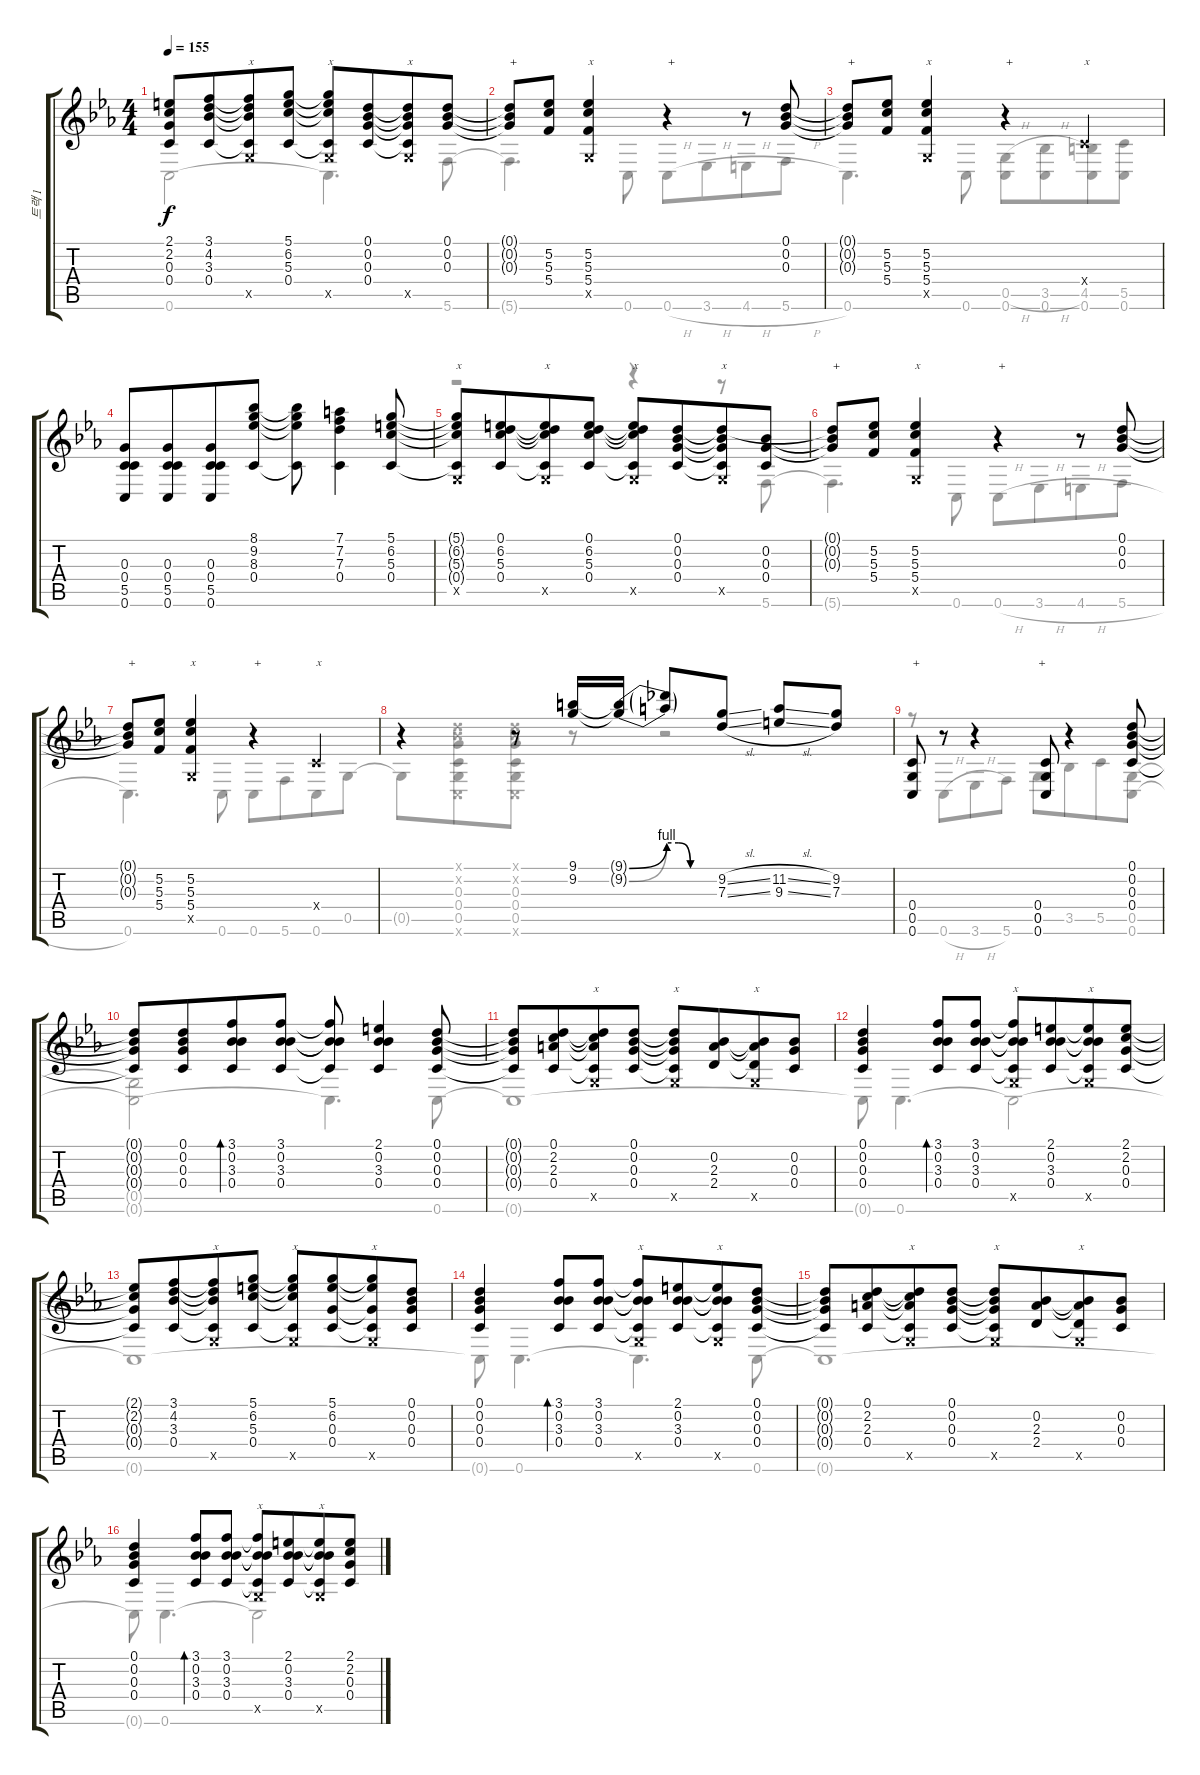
\track ("트랙 1" "트랙 1") {instrument acousticguitarsteel}
\staff {score tabs}
\tuning (D4 Bb3 G3 C3 G2 C2) {hide}
\voice
\ts (4 4)
\tempo 155
\clef g2
\ks eb
(2.1{t} 2.2{t} 0.3{t} 0.4{t}).8{dy f} (3.1 4.2 3.3 0.4).8{beam merge} (3.1{t} 4.2{t} 3.3{t} 0.4{t} 0.5{x}).8{txt "x"} (5.1 6.2 5.3 0.4).8 (5.1{t} 6.2{t} 5.3{t} 0.4{t} 0.5{x}).8{txt "x" beam merge} (0.1 0.2 0.3 0.4).8{beam merge} (0.1{t} 0.2{t} 0.3{t} 0.4{t} 0.5{x}).8{txt "x"} (0.1 0.2 0.3).8 |
(0.1{t} 0.2{t} 0.3{t}).8{txt "+"} (5.2 5.3 5.4).8 (5.2 5.3 5.4 0.5{x}).4{txt "x"} r.4{txt "+"} r.8 (0.1 0.2 0.3).8 |
(0.1{t} 0.2{t} 0.3{t}).8{txt "+"} (5.2 5.3 5.4).8 (5.2 5.3 5.4 0.5{x}).4{txt "x"} r.4{txt "+"} 0.4{x}.4{txt "x"} |
(0.3 0.4 5.5 0.6).8 (0.3 0.4 5.5 0.6).8{beam merge} (0.3 0.4 5.5 0.6).8 (8.1 9.2 8.3 0.4).8 (8.1{t} 9.2{t} 8.3{t} 0.4{t}).8 (7.1 7.2 7.3 0.4).4 (5.1 6.2 5.3 0.4).8 |
(5.1{t} 6.2{t} 5.3{t} 0.4{t} 0.5{x}).8{txt "x"} (0.1 6.2 5.3 0.4).8{beam merge} (0.1{t} 6.2{t} 5.3{t} 0.4{t} 0.5{x}).8{txt "x"} (0.1 6.2 5.3 0.4).8 (0.1{t} 6.2{t} 5.3{t} 0.4{t} 0.5{x}).8{txt "x"} (0.1 0.2 0.3 0.4).8{beam merge} (0.1{t} 0.2{t} 0.3{t} 0.4{t} 0.5{x}).8{txt "x"} (0.2 0.3 0.4).8 |
(0.1{t} 0.2{t} 0.3{t}).8{txt "+"} (5.2 5.3 5.4).8 (5.2 5.3 5.4 0.5{x}).4{txt "x"} r.4{txt "+"} r.8 (0.1 0.2 0.3).8 |
(0.1{t} 0.2{t} 0.3{t}).8{txt "+"} (5.2 5.3 5.4).8 (5.2 5.3 5.4 0.5{x}).4{txt "x"} r.4{txt "+"} 0.4{x}.4{txt "x"} |
r.4 r.8 (9.1 9.2).16 (9.1{be (bend 0 0 60 4) t} 9.2{be (bend 0 0 60 4) t}).16 (9.1{be (custom 0 4 15 4 30 0 60 0) t} 9.2{be (custom 0 4 15 4 30 0 60 0) t}).8 (9.2{sl} 7.3{sl}).8 (11.2{sl} 9.3{sl}).8 (9.2 7.3).8 |
(0.4 0.5 0.6).8{txt "+"} r.8 r.4 (0.4 0.5 0.6).8{txt "+"} r.4 (0.1 0.2 0.3 0.4).8 |
(0.1{t} 0.2{t} 0.3{t} 0.4{t}).8 (0.1 0.2 0.3 0.4).8{beam merge} (3.1 0.2 3.3 0.4).8{bd 120} (3.1 0.2 3.3 0.4).8 (3.1{t} 0.2{t} 3.3{t} 0.4{t}).8 (2.1 0.2 3.3 0.4).4 (0.1 0.2 0.3 0.4).8 |
(0.1{t} 0.2{t} 0.3{t} 0.4{t}).8 (0.1 2.2 2.3 0.4).8{beam merge} (0.1{t} 2.2{t} 2.3{t} 0.4{t} 0.5{x}).8{txt "x"} (0.1 0.2 0.3 0.4).8 (0.1{t} 0.2{t} 0.3{t} 0.4{t} 0.5{x}).8{txt "x"} (0.2 2.3 2.4).8{beam merge} (0.2{t} 2.3{t} 2.4{t} 0.5{x}).8{txt "x"} (0.2 0.3 0.4).8 |
(0.1 0.2 0.3 0.4).4 (3.1 0.2 3.3 0.4).8{bd 120} (3.1 0.2 3.3 0.4).8 (3.1{t} 0.2{t} 3.3{t} 0.4{t} 0.5{x}).8{txt "x"} (2.1 0.2 3.3 0.4).8{beam merge} (2.1{t} 0.2{t} 3.3{t} 0.4{t} 0.5{x}).8{txt "x"} (2.1 2.2 0.3 0.4).8 |
(2.1{t} 2.2{t} 0.3{t} 0.4{t}).8 (3.1 4.2 3.3 0.4).8{beam merge} (3.1{t} 4.2{t} 3.3{t} 0.4{t} 0.5{x}).8{txt "x"} (5.1 6.2 5.3 0.4).8 (5.1{t} 6.2{t} 5.3{t} 0.4{t} 0.5{x}).8{txt "x"} (5.1 6.2 0.3 0.4).8{beam merge} (5.1{t} 6.2{t} 0.3{t} 0.4{t} 0.5{x}).8{txt "x"} (0.1 0.2 0.3 0.4).8 |
(0.1 0.2 0.3 0.4).4 (3.1 0.2 3.3 0.4).8{bd 120} (3.1 0.2 3.3 0.4).8 (3.1{t} 0.2{t} 3.3{t} 0.4{t} 0.5{x}).8{txt "x"} (2.1 0.2 3.3 0.4).8{beam merge} (2.1{t} 0.2{t} 3.3{t} 0.4{t} 0.5{x}).8{txt "x"} (0.1 0.2 0.3 0.4).8 |
(0.1{t} 0.2{t} 0.3{t} 0.4{t}).8 (0.1 2.2 2.3 0.4).8{beam merge} (0.1{t} 2.2{t} 2.3{t} 0.4{t} 0.5{x}).8{txt "x"} (0.1 0.2 0.3 0.4).8 (0.1{t} 0.2{t} 0.3{t} 0.4{t} 0.5{x}).8{txt "x"} (0.2 2.3 2.4).8{beam merge} (0.2{t} 2.3{t} 2.4{t} 0.5{x}).8{txt "x"} (0.2 0.3 0.4).8 |
(0.1 0.2 0.3 0.4).4 (3.1 0.2 3.3 0.4).8{bd 120} (3.1 0.2 3.3 0.4).8 (3.1{t} 0.2{t} 3.3{t} 0.4{t} 0.5{x}).8{txt "x"} (2.1 0.2 3.3 0.4).8{beam merge} (2.1{t} 0.2{t} 3.3{t} 0.4{t} 0.5{x}).8{txt "x"} (2.1 2.2 0.3 0.4).8
\voice
\clef g2
\ottava regular
\simile none
\ks eb
0.6{t}.2{dy f} 0.6{t}.4{d} 5.6.8 |
5.6{t}.4{d} 0.6.8 0.6{h}.8 3.6{h}.8{beam merge} 4.6{h}.8 5.6{h}.8 |
0.6.4{d} 0.6.8 (0.5{h} 0.6).8 (3.5{h} 0.6).8{beam merge} (4.5 0.6).8 (5.5 0.6).8 |
|
r.2 r.4 r.8 5.6.8 |
5.6{t}.4{d} 0.6.8 0.6{h}.8 3.6{h}.8{beam merge} 4.6{h}.8 5.6{h}.8 |
0.6.4{d} 0.6.8 0.6.8 5.6.8{beam merge} 0.6.8 0.5.8 |
0.5{t}.8 (0.1{x} 0.2{x} 0.3 0.4 0.5 0.6{x}).8{beam merge} (0.1{x} 0.2{x} 0.3 0.4 0.5 0.6{x}).8 r.8 r.2 |
r.8 0.6{h}.8{beam merge} 3.6{h}.8 5.6.8 0.5.8 3.5.8{beam merge} 5.5.8 (0.5 0.6).8 |
(0.5{t} 0.6{t}).2 0.6{t}.4{d} 0.6.8 |
0.6{t}.1 |
0.6{t}.8 0.6.4{d} 0.6{t}.2 |
0.6{t}.1 |
0.6{t}.8 0.6.4{d} 0.6{t}.4{d} 0.6.8 |
0.6{t}.1 |
0.6{t}.8 0.6.4{d} 0.6{t}.2
